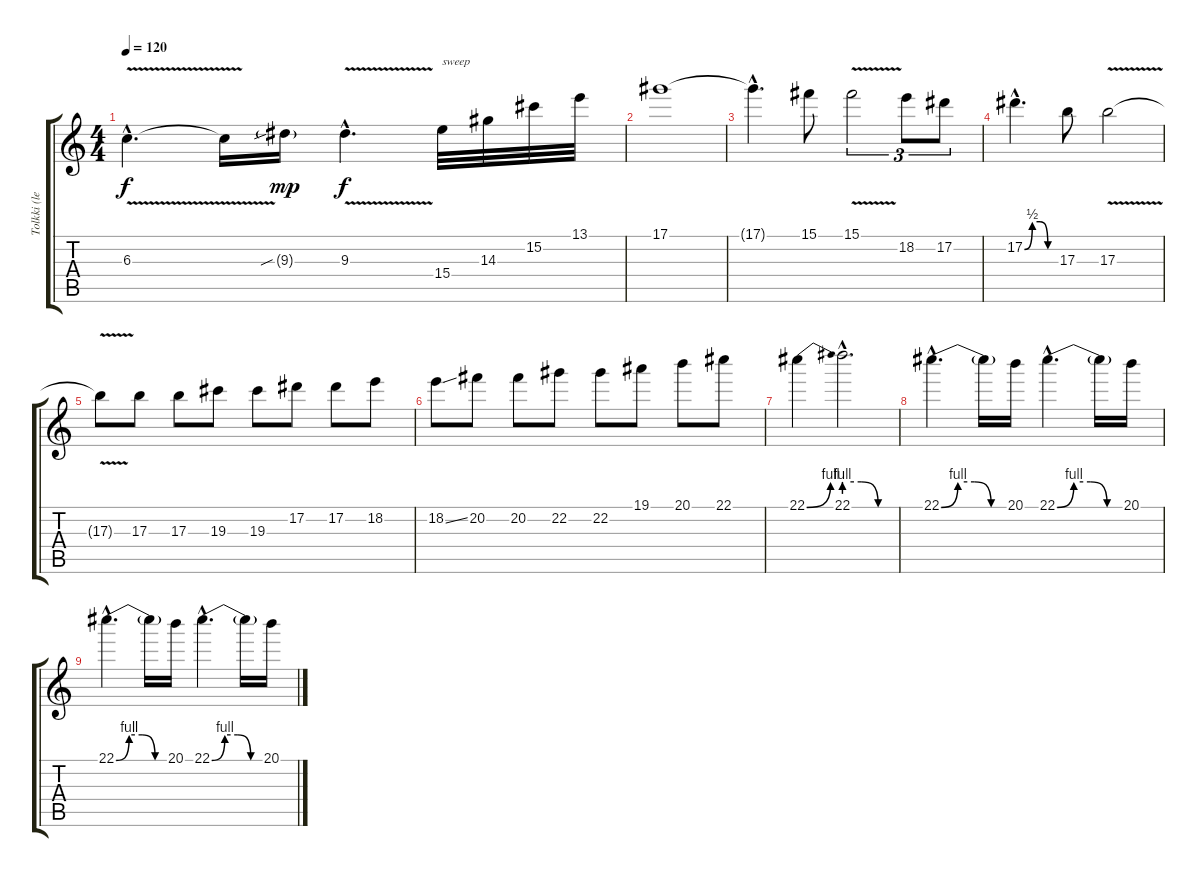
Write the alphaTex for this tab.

\track ("Tolkki (lead)" "Tolkki (le") {instrument overdrivenguitar}
\staff {score tabs}
\tuning (Eb4 Bb3 Gb3 Db3 Ab2 Eb2) {hide}
\ts (4 4)
\tempo 120
\clef g2
\ks c
6.3{v hac}.4{d dy f} 6.3{t}.16 9.3{sib g}.16{dy mp} 9.3{v hac}.4{d dy f} 15.4.32{txt "sweep"} 14.3.32 15.2.32 13.1.32 |
17.1.1{volume 4} |
17.1{hac t}.4{d} 15.1.8 15.1{v}.2{tu (3 2)} 18.2.8{tu (3 2)} 17.2.8{tu (3 2)} |
17.2{be (custom 0 0 15 2 30 2 45 0 60 0) hac}.4{d} 17.3.8 17.3{v}.2 |
17.3{t}.8 17.3.8 17.3.8 19.3.8 19.3.8 17.2.8 17.2.8 18.2.8 |
18.2{ss}.8{volume 0} 20.2.8 20.2.8 22.2.8 22.2.8 19.1.8 20.1.8 22.1.8 |
22.1{be (bend 0 0 60 4)}.4 22.1{be (custom 0 4 20 4 40 0 60 0) hac}.2{d} |
22.1{be (custom 0 0 15 4 30 4 45 0 60 0) hac}.4{d} 22.1{t}.16 20.1.16 22.1{be (custom 0 0 15 4 30 4 45 0 60 0) hac}.4{d} 22.1{t}.16 20.1.16 |
22.1{be (custom 0 0 15 4 30 4 45 0 60 0) hac}.4{d} 22.1{t}.16 20.1.16 22.1{be (custom 0 0 15 4 30 4 45 0 60 0) hac}.4{d} 22.1{t}.16 20.1.16
